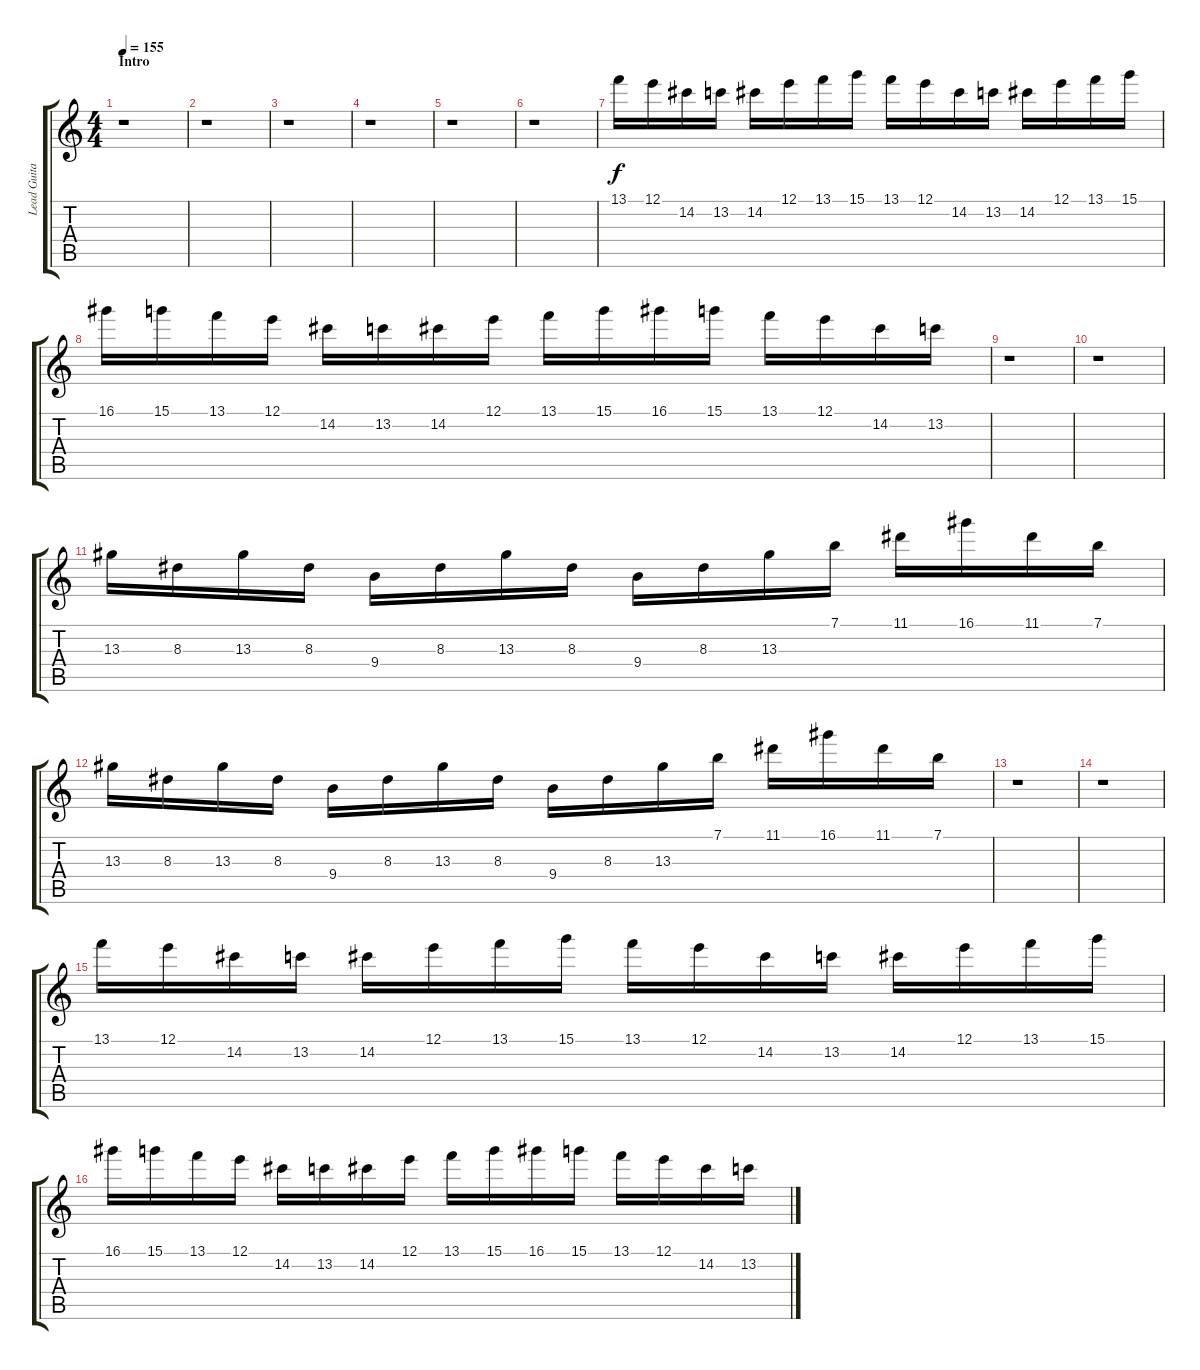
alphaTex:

\track ("Lead Guitar III" "Lead Guita") {instrument overdrivenguitar}
\staff {score tabs}
\tuning (E4 B3 G3 D3 A2 E2) {hide}
\ts (4 4)
\section ("" "Intro")
\tempo 155
\clef g2
\ks c
r.1{dy f instrument overdrivenguitar} |
r.1 |
r.1 |
r.1 |
r.1 |
r.1 |
13.1.16 12.1.16 14.2.16 13.2.16 14.2.16 12.1.16 13.1.16 15.1.16 13.1.16 12.1.16 14.2.16 13.2.16 14.2.16 12.1.16 13.1.16 15.1.16 |
16.1.16 15.1.16 13.1.16 12.1.16 14.2.16 13.2.16 14.2.16 12.1.16 13.1.16 15.1.16 16.1.16 15.1.16 13.1.16 12.1.16 14.2.16 13.2.16 |
r.1 |
r.1 |
13.3.16 8.3.16 13.3.16 8.3.16 9.4.16 8.3.16 13.3.16 8.3.16 9.4.16 8.3.16 13.3.16 7.1.16 11.1.16 16.1.16 11.1.16 7.1.16 |
13.3.16 8.3.16 13.3.16 8.3.16 9.4.16 8.3.16 13.3.16 8.3.16 9.4.16 8.3.16 13.3.16 7.1.16 11.1.16 16.1.16 11.1.16 7.1.16 |
r.1 |
r.1 |
13.1.16 12.1.16 14.2.16 13.2.16 14.2.16 12.1.16 13.1.16 15.1.16 13.1.16 12.1.16 14.2.16 13.2.16 14.2.16 12.1.16 13.1.16 15.1.16 |
16.1.16 15.1.16 13.1.16 12.1.16 14.2.16 13.2.16 14.2.16 12.1.16 13.1.16 15.1.16 16.1.16 15.1.16 13.1.16 12.1.16 14.2.16 13.2.16
